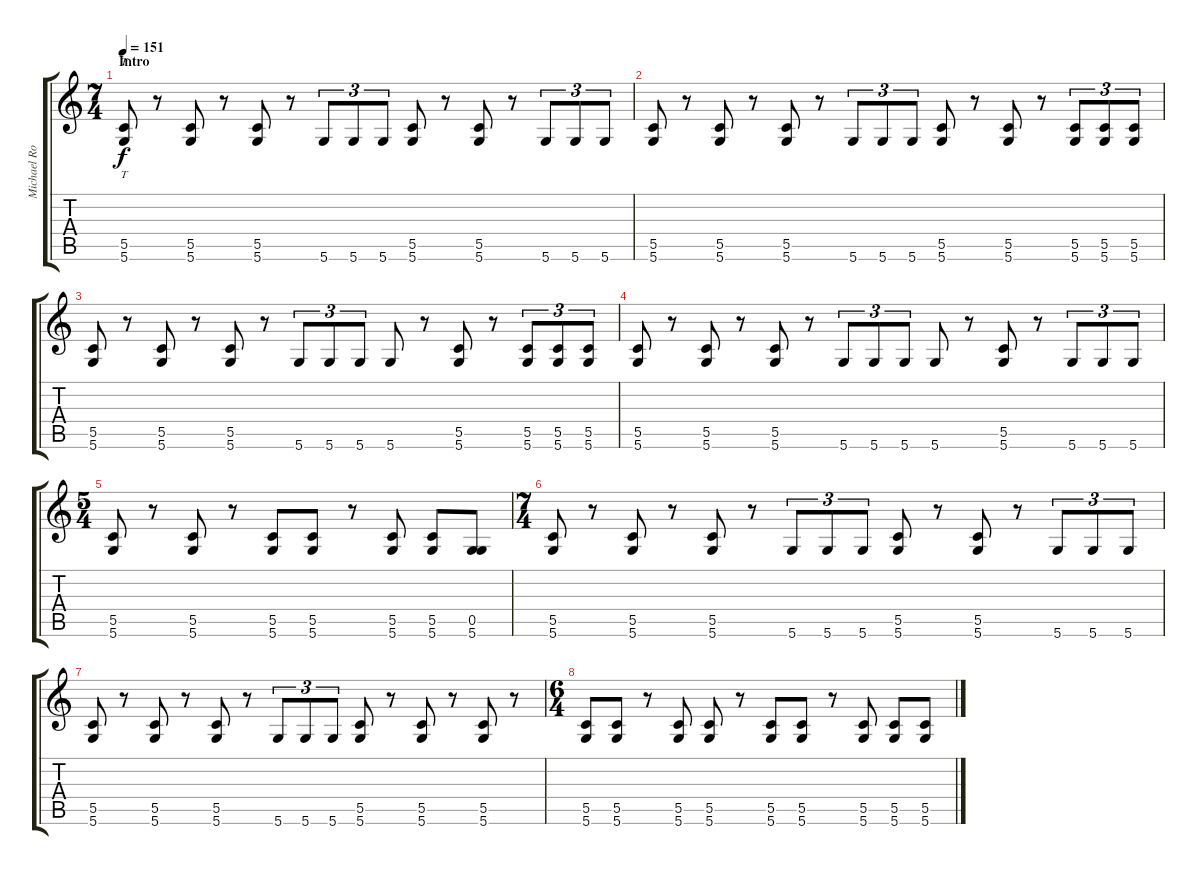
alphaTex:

\track ("Michael Romeo Lead" "Michael Ro") {instrument distortionguitar}
\staff {score tabs}
\tuning (D4 A3 F3 C3 G2 D2) {hide}
\ts (7 4)
\section ("" "Intro")
\tempo 151
\tempo 128
\tempo 151
\clef g2
\ks c
(5.5 5.6).8{tt dy f instrument distortionguitar} r.8 (5.5 5.6).8 r.8 (5.5 5.6).8 r.8 5.6.8{tu (3 2)} 5.6.8{tu (3 2)} 5.6.8{tu (3 2)} (5.5 5.6).8 r.8 (5.5 5.6).8 r.8 5.6.8{tu (3 2)} 5.6.8{tu (3 2)} 5.6.8{tu (3 2)} |
(5.5 5.6).8 r.8 (5.5 5.6).8 r.8 (5.5 5.6).8 r.8 5.6.8{tu (3 2)} 5.6.8{tu (3 2)} 5.6.8{tu (3 2)} (5.5 5.6).8 r.8 (5.5 5.6).8 r.8 (5.5 5.6).8{tu (3 2)} (5.5 5.6).8{tu (3 2)} (5.5 5.6).8{tu (3 2)} |
(5.5 5.6).8 r.8 (5.5 5.6).8 r.8 (5.5 5.6).8 r.8 5.6.8{tu (3 2)} 5.6.8{tu (3 2)} 5.6.8{tu (3 2)} 5.6.8 r.8 (5.5 5.6).8 r.8 (5.5 5.6).8{tu (3 2)} (5.5 5.6).8{tu (3 2)} (5.5 5.6).8{tu (3 2)} |
(5.5 5.6).8 r.8 (5.5 5.6).8 r.8 (5.5 5.6).8 r.8 5.6.8{tu (3 2)} 5.6.8{tu (3 2)} 5.6.8{tu (3 2)} 5.6.8 r.8 (5.5 5.6).8 r.8 5.6.8{tu (3 2)} 5.6.8{tu (3 2)} 5.6.8{tu (3 2)} |
\ts (5 4)
(5.5 5.6).8 r.8 (5.5 5.6).8 r.8 (5.5 5.6).8 (5.5 5.6).8 r.8 (5.5 5.6).8 (5.5 5.6).8 (0.5 5.6).8 |
\ts (7 4)
(5.5 5.6).8 r.8 (5.5 5.6).8 r.8 (5.5 5.6).8 r.8 5.6.8{tu (3 2)} 5.6.8{tu (3 2)} 5.6.8{tu (3 2)} (5.5 5.6).8 r.8 (5.5 5.6).8 r.8 5.6.8{tu (3 2)} 5.6.8{tu (3 2)} 5.6.8{tu (3 2)} |
(5.5 5.6).8 r.8 (5.5 5.6).8 r.8 (5.5 5.6).8 r.8 5.6.8{tu (3 2)} 5.6.8{tu (3 2)} 5.6.8{tu (3 2)} (5.5 5.6).8 r.8 (5.5 5.6).8 r.8 (5.5 5.6).8 r.8 |
\ts (6 4)
(5.5 5.6).8 (5.5 5.6).8 r.8 (5.5 5.6).8 (5.5 5.6).8 r.8 (5.5 5.6).8 (5.5 5.6).8 r.8 (5.5 5.6).8 (5.5 5.6).8 (5.5 5.6).8
